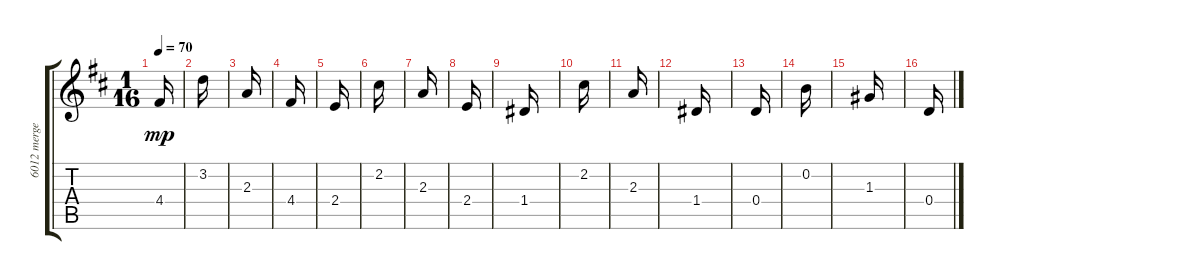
\track ("6012 merged         " "6012 merge") {instrument acousticguitarnylon}
\staff {score tabs}
\tuning (E4 B3 G3 D3 A2 E2) {hide}
\ts (1 16)
\tempo 70
\clef g2
\ks d
4.4.16{dy mp} |
3.2.16 |
2.3.16 |
4.4.16 |
2.4.16 |
2.2.16 |
2.3.16 |
2.4.16 |
1.4.16 |
2.2.16 |
2.3.16 |
1.4.16 |
0.4.16 |
0.2.16 |
1.3.16 |
0.4.16
